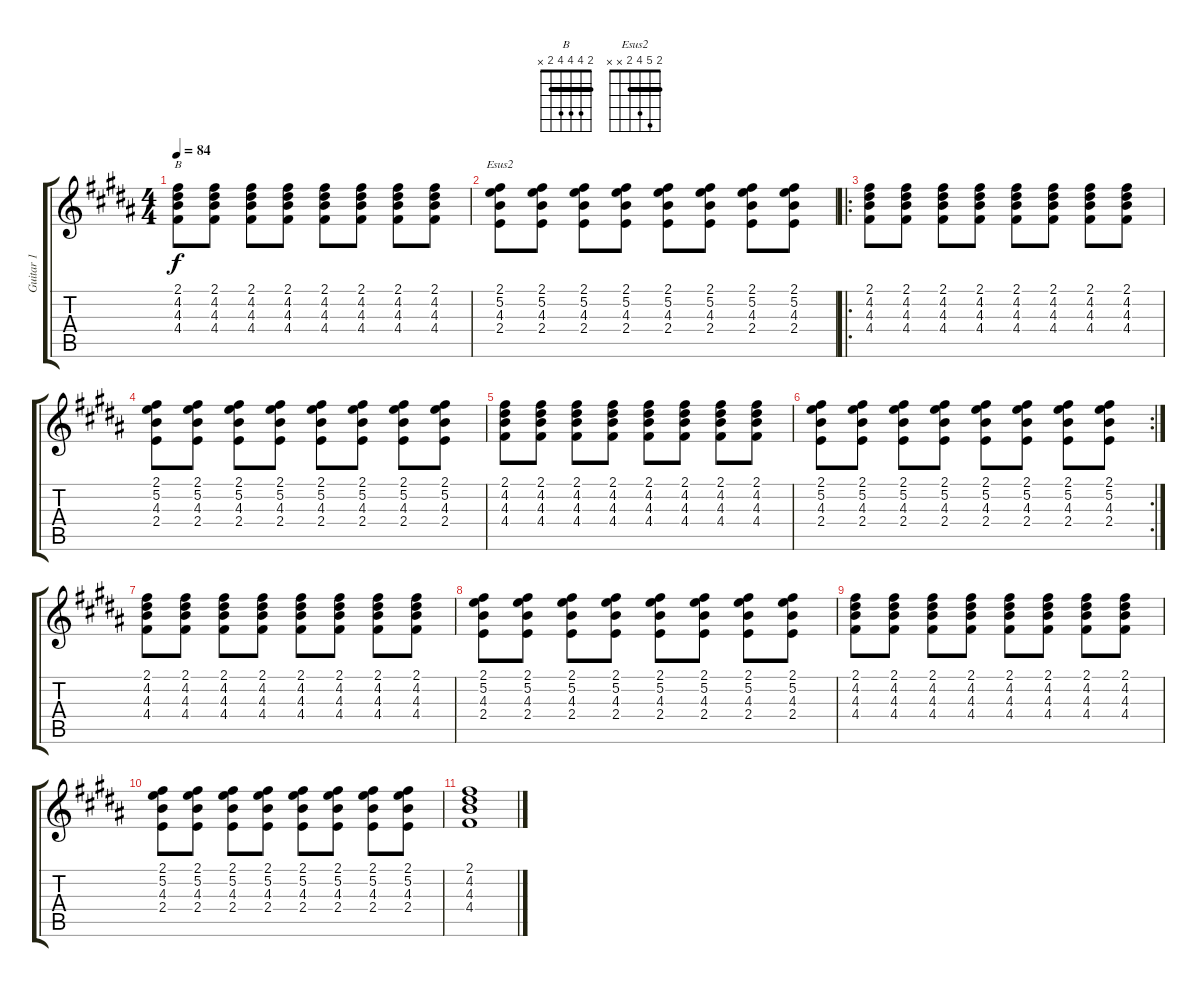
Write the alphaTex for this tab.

\track ("Guitar 1" "Guitar 1") {instrument electricguitarjazz}
\staff {score tabs}
\tuning (E4 B3 G3 D3 A2 E2) {hide}
\chord ("B" 2 4 4 4 2 x) {barre 2}
\chord ("Esus2" 2 5 4 2 x x) {barre 2}
\ts (4 4)
\tempo 84
\clef g2
\ks b
(2.1 4.2 4.3 4.4).8{ch "B" dy f instrument overdrivenguitar} (2.1 4.2 4.3 4.4).8 (2.1 4.2 4.3 4.4).8 (2.1 4.2 4.3 4.4).8 (2.1 4.2 4.3 4.4).8 (2.1 4.2 4.3 4.4).8 (2.1 4.2 4.3 4.4).8 (2.1 4.2 4.3 4.4).8 |
(2.1 5.2 4.3 2.4).8{ch "Esus2" instrument overdrivenguitar} (2.1 5.2 4.3 2.4).8 (2.1 5.2 4.3 2.4).8 (2.1 5.2 4.3 2.4).8 (2.1 5.2 4.3 2.4).8 (2.1 5.2 4.3 2.4).8 (2.1 5.2 4.3 2.4).8 (2.1 5.2 4.3 2.4).8 |
\ro
(2.1 4.2 4.3 4.4).8{instrument overdrivenguitar} (2.1 4.2 4.3 4.4).8 (2.1 4.2 4.3 4.4).8 (2.1 4.2 4.3 4.4).8 (2.1 4.2 4.3 4.4).8 (2.1 4.2 4.3 4.4).8 (2.1 4.2 4.3 4.4).8 (2.1 4.2 4.3 4.4).8 |
(2.1 5.2 4.3 2.4).8{instrument overdrivenguitar} (2.1 5.2 4.3 2.4).8 (2.1 5.2 4.3 2.4).8 (2.1 5.2 4.3 2.4).8 (2.1 5.2 4.3 2.4).8 (2.1 5.2 4.3 2.4).8 (2.1 5.2 4.3 2.4).8 (2.1 5.2 4.3 2.4).8 |
(2.1 4.2 4.3 4.4).8{instrument overdrivenguitar} (2.1 4.2 4.3 4.4).8 (2.1 4.2 4.3 4.4).8 (2.1 4.2 4.3 4.4).8 (2.1 4.2 4.3 4.4).8 (2.1 4.2 4.3 4.4).8 (2.1 4.2 4.3 4.4).8 (2.1 4.2 4.3 4.4).8 |
\rc 2
(2.1 5.2 4.3 2.4).8{instrument overdrivenguitar} (2.1 5.2 4.3 2.4).8 (2.1 5.2 4.3 2.4).8 (2.1 5.2 4.3 2.4).8 (2.1 5.2 4.3 2.4).8 (2.1 5.2 4.3 2.4).8 (2.1 5.2 4.3 2.4).8 (2.1 5.2 4.3 2.4).8 |
(2.1 4.2 4.3 4.4).8{instrument overdrivenguitar} (2.1 4.2 4.3 4.4).8 (2.1 4.2 4.3 4.4).8 (2.1 4.2 4.3 4.4).8 (2.1 4.2 4.3 4.4).8 (2.1 4.2 4.3 4.4).8 (2.1 4.2 4.3 4.4).8 (2.1 4.2 4.3 4.4).8 |
(2.1 5.2 4.3 2.4).8{instrument overdrivenguitar} (2.1 5.2 4.3 2.4).8 (2.1 5.2 4.3 2.4).8 (2.1 5.2 4.3 2.4).8 (2.1 5.2 4.3 2.4).8 (2.1 5.2 4.3 2.4).8 (2.1 5.2 4.3 2.4).8 (2.1 5.2 4.3 2.4).8 |
(2.1 4.2 4.3 4.4).8{instrument overdrivenguitar} (2.1 4.2 4.3 4.4).8 (2.1 4.2 4.3 4.4).8 (2.1 4.2 4.3 4.4).8 (2.1 4.2 4.3 4.4).8 (2.1 4.2 4.3 4.4).8 (2.1 4.2 4.3 4.4).8 (2.1 4.2 4.3 4.4).8 |
(2.1 5.2 4.3 2.4).8{instrument overdrivenguitar} (2.1 5.2 4.3 2.4).8 (2.1 5.2 4.3 2.4).8 (2.1 5.2 4.3 2.4).8 (2.1 5.2 4.3 2.4).8 (2.1 5.2 4.3 2.4).8 (2.1 5.2 4.3 2.4).8 (2.1 5.2 4.3 2.4).8 |
(2.1 4.2 4.3 4.4).1{instrument overdrivenguitar}
